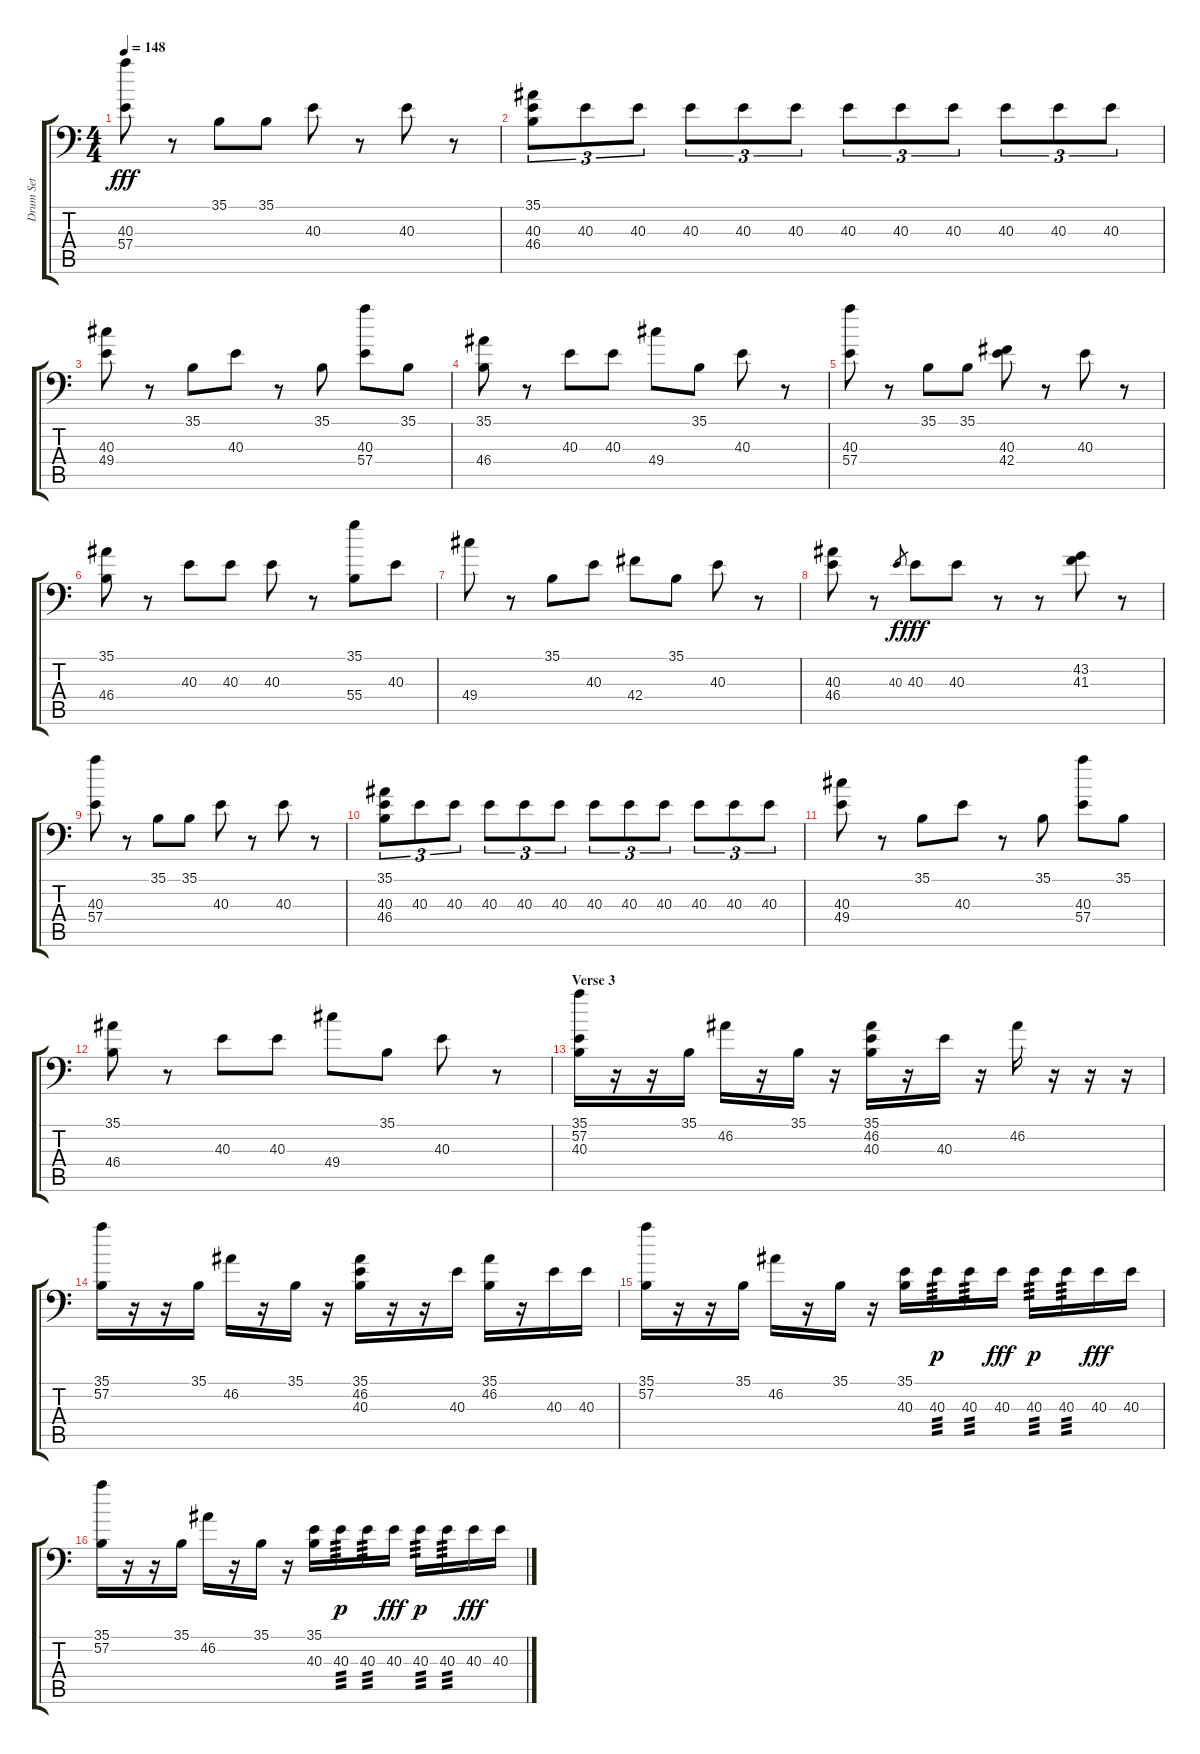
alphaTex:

\track ("Drum Set" "Drum Set") {instrument acousticgrandpiano}
\staff {score tabs}
\tuning (C-1 C-1 C-1 C-1 C-1 C-1) {hide}
\ts (4 4)
\tempo 148
\clef f4
\ks c
(40.3 57.4).8{dy fff} r.8 35.1.8 35.1.8 40.3.8 r.8 40.3.8 r.8 |
(35.1 40.3 46.4).8{tu (3 2)} 40.3.8{tu (3 2)} 40.3.8{tu (3 2)} 40.3.8{tu (3 2)} 40.3.8{tu (3 2)} 40.3.8{tu (3 2)} 40.3.8{tu (3 2)} 40.3.8{tu (3 2)} 40.3.8{tu (3 2)} 40.3.8{tu (3 2)} 40.3.8{tu (3 2)} 40.3.8{tu (3 2)} |
(40.3 49.4).8 r.8 35.1.8 40.3.8 r.8 35.1.8 (40.3 57.4).8 35.1.8 |
(35.1 46.4).8 r.8 40.3.8 40.3.8 49.4.8 35.1.8 40.3.8 r.8 |
(40.3 57.4).8 r.8 35.1.8 35.1.8 (40.3 42.4).8 r.8 40.3.8 r.8 |
(35.1 46.4).8 r.8 40.3.8 40.3.8 40.3.8 r.8 (35.1 55.4).8 40.3.8 |
49.4.8 r.8 35.1.8 40.3.8 42.4.8 35.1.8 40.3.8 r.8 |
(40.3 46.4).8 r.8 40.3.8{gr dy f} 40.3.8{dy fff} 40.3.8 r.8 r.8 (43.2 41.3).8 r.8 |
(40.3 57.4).8 r.8 35.1.8 35.1.8 40.3.8 r.8 40.3.8 r.8 |
(35.1 40.3 46.4).8{tu (3 2)} 40.3.8{tu (3 2)} 40.3.8{tu (3 2)} 40.3.8{tu (3 2)} 40.3.8{tu (3 2)} 40.3.8{tu (3 2)} 40.3.8{tu (3 2)} 40.3.8{tu (3 2)} 40.3.8{tu (3 2)} 40.3.8{tu (3 2)} 40.3.8{tu (3 2)} 40.3.8{tu (3 2)} |
(40.3 49.4).8 r.8 35.1.8 40.3.8 r.8 35.1.8 (40.3 57.4).8 35.1.8 |
(35.1 46.4).8 r.8 40.3.8 40.3.8 49.4.8 35.1.8 40.3.8 r.8 |
\section ("" "Verse 3")
(35.1 57.2 40.3).16 r.16 r.16 35.1.16 46.2.16 r.16 35.1.16 r.16 (35.1 46.2 40.3).16 r.16 40.3.16 r.16 46.2.16 r.16 r.16 r.16 |
(35.1 57.2).16 r.16 r.16 35.1.16 46.2.16 r.16 35.1.16 r.16 (35.1 46.2 40.3).16 r.16 r.16 40.3.16 (35.1 46.2).16 r.16 40.3.16 40.3.16 |
(35.1 57.2).16 r.16 r.16 35.1.16 46.2.16 r.16 35.1.16 r.16 (35.1 40.3).16 40.3.16{tp 3 dy p} 40.3.16{tp 3} 40.3.16{dy fff} 40.3.16{tp 3 dy p} 40.3.16{tp 3} 40.3.16{dy fff} 40.3.16 |
(35.1 57.2).16 r.16 r.16 35.1.16 46.2.16 r.16 35.1.16 r.16 (35.1 40.3).16 40.3.16{tp 3 dy p} 40.3.16{tp 3} 40.3.16{dy fff} 40.3.16{tp 3 dy p} 40.3.16{tp 3} 40.3.16{dy fff} 40.3.16
